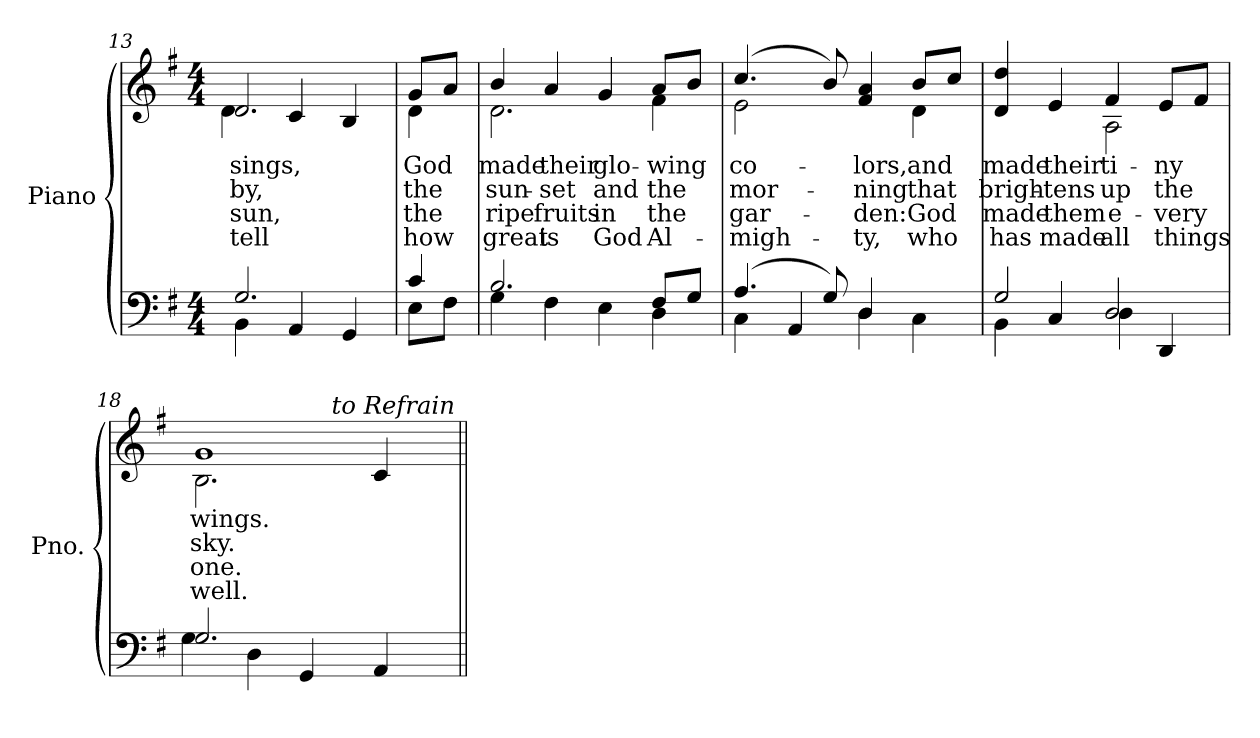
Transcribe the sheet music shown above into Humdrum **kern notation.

**kern	**kern	**text	**text	**text	**text
*part2	*part1	*part1	*part1	*part1	*part1
*staff2	*staff1	*staff1	*staff1	*staff1	*staff1
*I"Piano	*I"Piano	*	*	*	*
*I'Pno.	*I'Pno.	*	*	*	*
*clefF4	*clefG2	*	*	*	*
*k[f#]	*k[f#]	*	*	*	*
*G:	*G:	*	*	*	*
*M4/4	*M4/4	*	*	*	*
=13	=13	=13	=13	=13	=13
*^	*	*	*	*	*
!	!	!	!LO:LY:b:color=#000000	!LO:LY:b:color=#000000	!LO:LY:b:color=#000000	!LO:LY:b:color=#000000
*	*	*^	*	*	*	*
2.Gi/	4BBi\	2.di/	4di\	sings,	by,	sun,	tell
.	4AAi/	.	4ci/	.	.	.	.
.	4GGi/	.	4Bi/	.	.	.	.
=14	=14	=14	=14	=14	=14	=14	=14
!	!	!	!	!LO:LY:b:color=#000000	!LO:LY:b:color=#000000	!LO:LY:b:color=#000000	!LO:LY:b:color=#000000
4ci/	8Ei\L	8gi/L	4di\	God	the	the	how
.	8F#i\J	8ai/J	.	.	.	.	.
!!LO:LB:g=z	!!
=15	=15	=15	=15	=15	=15	=15	=15
!	!	!	!	!LO:LY:b:color=#000000	!LO:LY:b:color=#000000	!LO:LY:b:color=#000000	!LO:LY:b:color=#000000
2.Bi/	4Gi\	4bi/	2.di\	made	sun-	ripe	great
!	!	!	!	!LO:LY:b:color=#000000	!LO:LY:b:color=#000000	!LO:LY:b:color=#000000	!LO:LY:b:color=#000000
.	4F#i\	4ai/	.	their	-set	fruits	is
!	!	!	!	!LO:LY:b:color=#000000	!LO:LY:b:color=#000000	!LO:LY:b:color=#000000	!LO:LY:b:color=#000000
.	4Ei\	4gi/	.	glo-	and	in	God
!	!	!	!	!LO:LY:b:color=#000000	!LO:LY:b:color=#000000	!LO:LY:b:color=#000000	!LO:LY:b:color=#000000
8F#i/L	4Di\	8ai/L	4f#i\	-wing	the	the	Al-
8Gi/J	.	8bi/J	.	.	.	.	.
=16	=16	=16	=16	=16	=16	=16	=16
!	!	!	!	!LO:LY:b:color=#000000	!LO:LY:b:color=#000000	!LO:LY:b:color=#000000	!LO:LY:b:color=#000000
(4.Ai/	4Ci\	(4.cci/	2ei\	co-	mor-	-gar-	-migh-
.	4AAi/	.	.	.	.	.	.
8Gi/)	.	8bi/)	.	.	.	.	.
!	!	!	!	!LO:LY:b:color=#000000	!LO:LY:b:color=#000000	!LO:LY:b:color=#000000	!LO:LY:b:color=#000000
4Di/	4Di\	4f#i/ 4ai	4ryy	-lors,	-ning	-den:	ty,
!	!	!	!	!LO:LY:b:color=#000000	!LO:LY:b:color=#000000	!LO:LY:b:color=#000000	!LO:LY:b:color=#000000
4Ci\	4ryy	8bi/L	4di\	and	that	God	who
.	.	8cci/J	.	.	.	.	.
!!LO:LB:g=z	!!
=17	=17	=17	=17	=17	=17	=17	=17
!	!	!	!	!LO:LY:b:color=#000000	!LO:LY:b:color=#000000	!LO:LY:b:color=#000000	!LO:LY:b:color=#000000
2Gi/	4BBi\	4di/ 4ddi	2ryy	made	brigh-	made	has
!	!	!	!	!LO:LY:b:color=#000000	!LO:LY:b:color=#000000	!LO:LY:b:color=#000000	!LO:LY:b:color=#000000
.	4Ci/	4ei/	.	their	-tens	them	made
!	!	!	!	!LO:LY:b:color=#000000	!LO:LY:b:color=#000000	!LO:LY:b:color=#000000	!LO:LY:b:color=#000000
2Di/	4Di\	4f#i/	2Ai\	ti-	up	e-	-all
!	!	!	!	!LO:LY:b:color=#000000	!LO:LY:b:color=#000000	!LO:LY:b:color=#000000	!LO:LY:b:color=#000000
.	4DDi/	8ei/L	.	-ny	the	very	things
.	.	8f#i/J	.	.	.	.	.
*	*	*v	*v	*	*	*	*
=18	=18	=18	=18	=18	=18	=18
!	!	!	!LO:LY:b:color=#000000	!LO:LY:b:color=#000000	!LO:LY:b:color=#000000	!LO:LY:b:color=#000000
*	*	*^	*	*	*	*
*	*	*	*^	*	*	*	*
2.Gi/	4Gi\	1gi	2.Bi\	2ryy	wings.	sky.	one.	well.
.	4Di\	.	.	.	.	.	.	.
.	4GGi/	.	.	16ryy	.	.	.	.
.	.	.	.	128..ryy	.	.	.	.
!	!	!	!	!LO:TX:a:i:t=to Refrain	!	!	!	!
.	.	.	.	4ryy	.	.	.	.
4AAi/	4ryy	.	4ci/	.	.	.	.	.
.	.	.	.	8ryy	.	.	.	.
.	.	.	.	32ryy	.	.	.	.
.	.	.	.	64ryy	.	.	.	.
.	.	.	.	512ryy	.	.	.	.
*v	*v	*	*	*	*	*	*	*
*	*v	*v	*v	*	*	*	*
=||	=||	=||	=||	=||	=||
*-	*-	*-	*-	*-	*-
